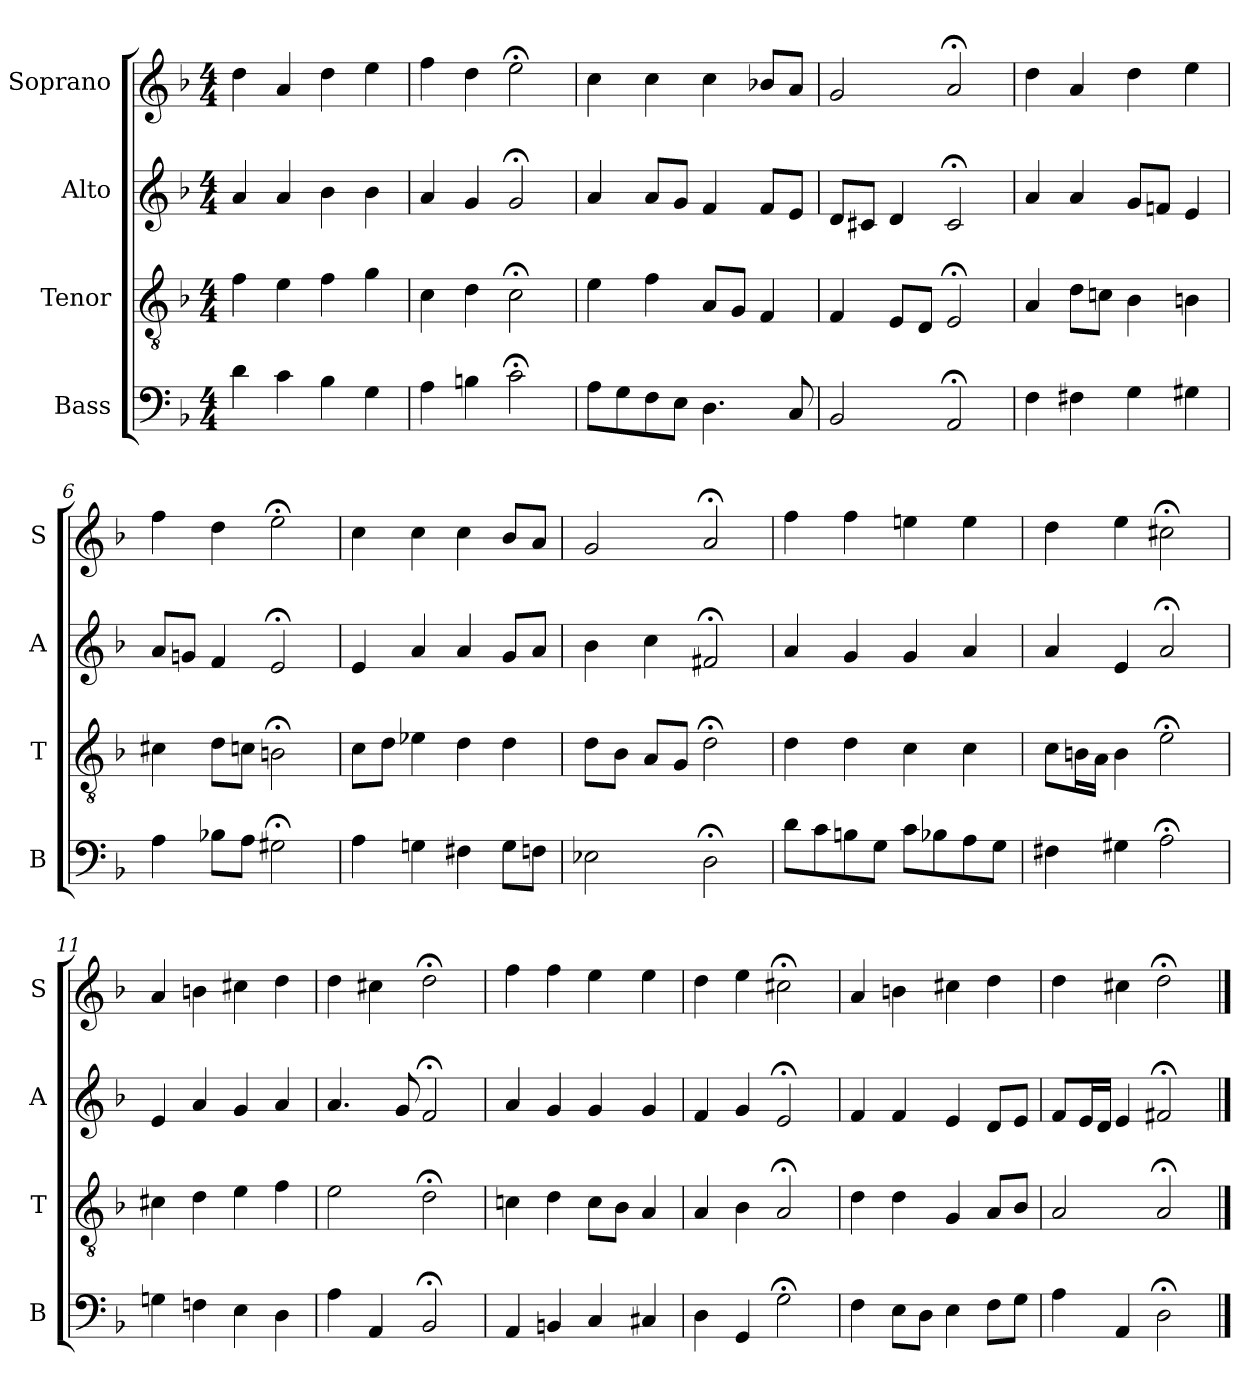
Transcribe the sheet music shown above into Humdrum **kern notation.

**kern	**kern	**kern	**kern
*part4	*part3	*part2	*part1
*staff4	*staff3	*staff2	*staff1
*I"Bass	*I"Tenor	*I"Alto	*I"Soprano
*I'B	*I'T	*I'A	*I'S
*clefF4	*clefGv2	*clefG2	*clefG2
*k[b-]	*k[b-]	*k[b-]	*k[b-]
*d:	*d:	*d:	*d:
*M4/4	*M4/4	*M4/4	*M4/4
*MM100	*MM100	*MM100	*MM100
=1	=1	=1	=1
4d	4f	4a	4dd
4c	4e	4a	4a
4B-	4f	4b-	4dd
4G	4g	4b-	4ee
=2	=2	=2	=2
4A	4c	4a	4ff
4Bn	4d	4g	4dd
2c;<	2c;<	2g;<	2ee;<
=3	=3	=3	=3
8AL	4e	4a	4cc
8G	.	.	.
8F	4f	8aL	4cc
8EJ	.	8gJ	.
4.D	8AL	4f	4cc
.	8GJ	.	.
.	4F	8fL	8b-XL
8C	.	8eJ	8aJ
=4	=4	=4	=4
2BB-	4F	8dL	2g
.	.	8c#XJ	.
.	8EL	4d	.
.	8DJ	.	.
2AA;<	2E;<	2c#;<	2a;<
=5	=5	=5	=5
4F	4A	4a	4dd
4F#X	8dL	4a	4a
.	8cnJ	.	.
4G	4B-	8gL	4dd
.	.	8fnJ	.
4G#X	4Bn	4e	4ee
=6	=6	=6	=6
4A	4c#X	8aL	4ff
.	.	8gnJ	.
8B-XL	8dL	4f	4dd
8AJ	8cnJ	.	.
2G#X;<	2Bn;<	2e;<	2ee;<
=7	=7	=7	=7
4A	8cL	4e	4cc
.	8dJ	.	.
4Gn	4e-X	4a	4cc
4F#X	4d	4a	4cc
8GL	4d	8gL	8b-L
8FnJ	.	8aJ	8aJ
=8	=8	=8	=8
2E-X	8dL	4b-	2g
.	8B-J	.	.
.	8AL	4cc	.
.	8GJ	.	.
2D;<	2d;<	2f#X;<	2a;<
=9	=9	=9	=9
8dL	4d	4a	4ff
8c	.	.	.
8Bn	4d	4g	4ff
8GJ	.	.	.
8cL	4c	4g	4een
8B-X	.	.	.
8A	4c	4a	4ee
8GJ	.	.	.
=10	=10	=10	=10
4F#X	8cL	4a	4dd
.	16BnL	.	.
.	16AJJ	.	.
4G#X	4B	4e	4ee
2A;<	2e;<	2a;<	2cc#X;<
=11	=11	=11	=11
4Gn	4c#X	4e	4a
4Fn	4d	4a	4bn
4E	4e	4g	4cc#X
4D	4f	4a	4dd
=12	=12	=12	=12
4A	2e	4.a	4dd
4AA	.	.	4cc#X
.	.	8g	.
2BB-;<	2d;<	2f;<	2dd;<
=13	=13	=13	=13
4AA	4cn	4a	4ff
4BBn	4d	4g	4ff
4C	8cL	4g	4ee
.	8B-J	.	.
4C#X	4A	4g	4ee
=14	=14	=14	=14
4D	4A	4f	4dd
4GG	4B-	4g	4ee
2G;<	2A;<	2e;<	2cc#X;<
=15	=15	=15	=15
4F	4d	4f	4a
8EL	4d	4f	4bn
8DJ	.	.	.
4E	4G	4e	4cc#X
8FL	8AL	8dL	4dd
8GJ	8B-J	8eJ	.
=16	=16	=16	=16
4A	2A	8fL	4dd
.	.	16eL	.
.	.	16dJJ	.
4AA	.	4e	4cc#X
2D;<	2A;<	2f#X;<	2dd;<
==	==	==	==
*-	*-	*-	*-
